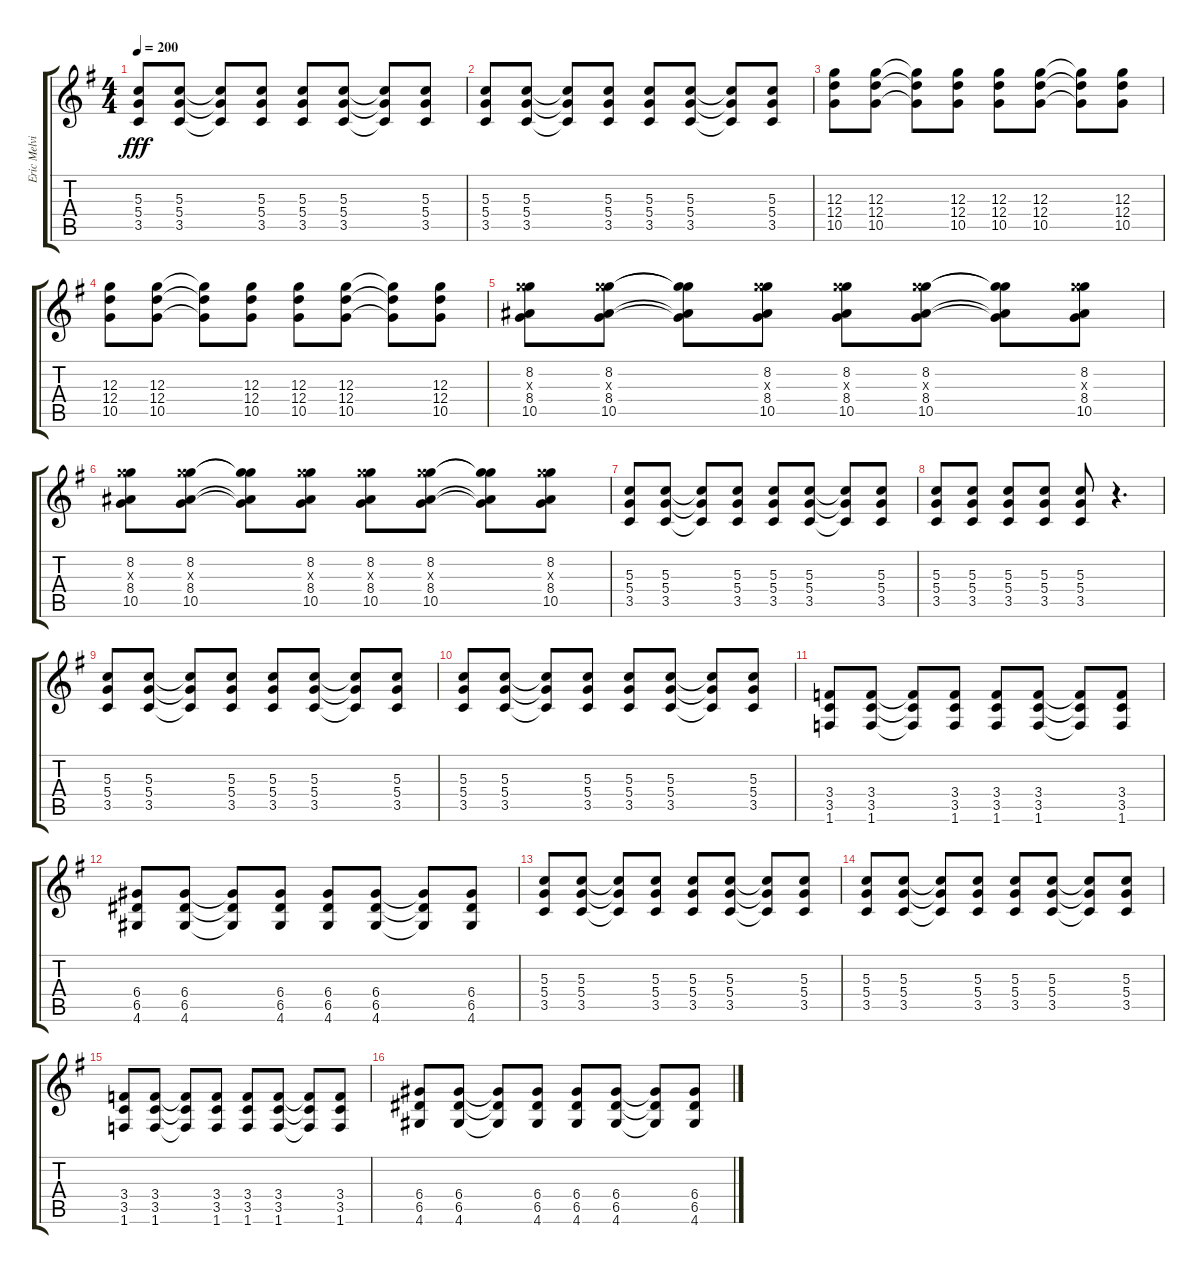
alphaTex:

\track ("Eric Melvin" "Eric Melvi") {instrument overdrivenguitar}
\staff {score tabs}
\tuning (E4 B3 G3 D3 A2 E2) {hide}
\ts (4 4)
\tempo 200
\clef g2
\ks eminor
(5.3 5.4 3.5).8{dy fff} (5.3 5.4 3.5).8 (5.3{t} 5.4{t} 3.5{t}).8 (5.3 5.4 3.5).8 (5.3 5.4 3.5).8 (5.3 5.4 3.5).8 (5.3{t} 5.4{t} 3.5{t}).8 (5.3 5.4 3.5).8 |
(5.3 5.4 3.5).8 (5.3 5.4 3.5).8 (5.3{t} 5.4{t} 3.5{t}).8 (5.3 5.4 3.5).8 (5.3 5.4 3.5).8 (5.3 5.4 3.5).8 (5.3{t} 5.4{t} 3.5{t}).8 (5.3 5.4 3.5).8 |
(12.3 12.4 10.5).8 (12.3 12.4 10.5).8 (12.3{t} 12.4{t} 10.5{t}).8 (12.3 12.4 10.5).8 (12.3 12.4 10.5).8 (12.3 12.4 10.5).8 (12.3{t} 12.4{t} 10.5{t}).8 (12.3 12.4 10.5).8 |
(12.3 12.4 10.5).8 (12.3 12.4 10.5).8 (12.3{t} 12.4{t} 10.5{t}).8 (12.3 12.4 10.5).8 (12.3 12.4 10.5).8 (12.3 12.4 10.5).8 (12.3{t} 12.4{t} 10.5{t}).8 (12.3 12.4 10.5).8 |
(8.2 12.3{x} 8.4 10.5).8 (8.2 12.3{x} 8.4 10.5).8 (8.2{t} 12.3{t} 8.4{t} 10.5{t}).8 (8.2 12.3{x} 8.4 10.5).8 (8.2 12.3{x} 8.4 10.5).8 (8.2 12.3{x} 8.4 10.5).8 (8.2{t} 12.3{t} 8.4{t} 10.5{t}).8 (8.2 12.3{x} 8.4 10.5).8 |
(8.2 12.3{x} 8.4 10.5).8 (8.2 12.3{x} 8.4 10.5).8 (8.2{t} 12.3{t} 8.4{t} 10.5{t}).8 (8.2 12.3{x} 8.4 10.5).8 (8.2 12.3{x} 8.4 10.5).8 (8.2 12.3{x} 8.4 10.5).8 (8.2{t} 12.3{t} 8.4{t} 10.5{t}).8 (8.2 12.3{x} 8.4 10.5).8 |
(5.3 5.4 3.5).8 (5.3 5.4 3.5).8 (5.3{t} 5.4{t} 3.5{t}).8 (5.3 5.4 3.5).8 (5.3 5.4 3.5).8 (5.3 5.4 3.5).8 (5.3{t} 5.4{t} 3.5{t}).8 (5.3 5.4 3.5).8 |
(5.3 5.4 3.5).8 (5.3 5.4 3.5).8 (5.3 5.4 3.5).8 (5.3 5.4 3.5).8 (5.3 5.4 3.5).8 r.4{d} |
(5.3 5.4 3.5).8 (5.3 5.4 3.5).8 (5.3{t} 5.4{t} 3.5{t}).8 (5.3 5.4 3.5).8 (5.3 5.4 3.5).8 (5.3 5.4 3.5).8 (5.3{t} 5.4{t} 3.5{t}).8 (5.3 5.4 3.5).8 |
(5.3 5.4 3.5).8 (5.3 5.4 3.5).8 (5.3{t} 5.4{t} 3.5{t}).8 (5.3 5.4 3.5).8 (5.3 5.4 3.5).8 (5.3 5.4 3.5).8 (5.3{t} 5.4{t} 3.5{t}).8 (5.3 5.4 3.5).8 |
(3.4 3.5 1.6).8 (3.4 3.5 1.6).8 (3.4{t} 3.5{t} 1.6{t}).8 (3.4 3.5 1.6).8 (3.4 3.5 1.6).8 (3.4 3.5 1.6).8 (3.4{t} 3.5{t} 1.6{t}).8 (3.4 3.5 1.6).8 |
(6.4 6.5 4.6).8 (6.4 6.5 4.6).8 (6.4{t} 6.5{t} 4.6{t}).8 (6.4 6.5 4.6).8 (6.4 6.5 4.6).8 (6.4 6.5 4.6).8 (6.4{t} 6.5{t} 4.6{t}).8 (6.4 6.5 4.6).8 |
(5.3 5.4 3.5).8 (5.3 5.4 3.5).8 (5.3{t} 5.4{t} 3.5{t}).8 (5.3 5.4 3.5).8 (5.3 5.4 3.5).8 (5.3 5.4 3.5).8 (5.3{t} 5.4{t} 3.5{t}).8 (5.3 5.4 3.5).8 |
(5.3 5.4 3.5).8 (5.3 5.4 3.5).8 (5.3{t} 5.4{t} 3.5{t}).8 (5.3 5.4 3.5).8 (5.3 5.4 3.5).8 (5.3 5.4 3.5).8 (5.3{t} 5.4{t} 3.5{t}).8 (5.3 5.4 3.5).8 |
(3.4 3.5 1.6).8 (3.4 3.5 1.6).8 (3.4{t} 3.5{t} 1.6{t}).8 (3.4 3.5 1.6).8 (3.4 3.5 1.6).8 (3.4 3.5 1.6).8 (3.4{t} 3.5{t} 1.6{t}).8 (3.4 3.5 1.6).8 |
(6.4 6.5 4.6).8 (6.4 6.5 4.6).8 (6.4{t} 6.5{t} 4.6{t}).8 (6.4 6.5 4.6).8 (6.4 6.5 4.6).8 (6.4 6.5 4.6).8 (6.4{t} 6.5{t} 4.6{t}).8 (6.4 6.5 4.6).8
